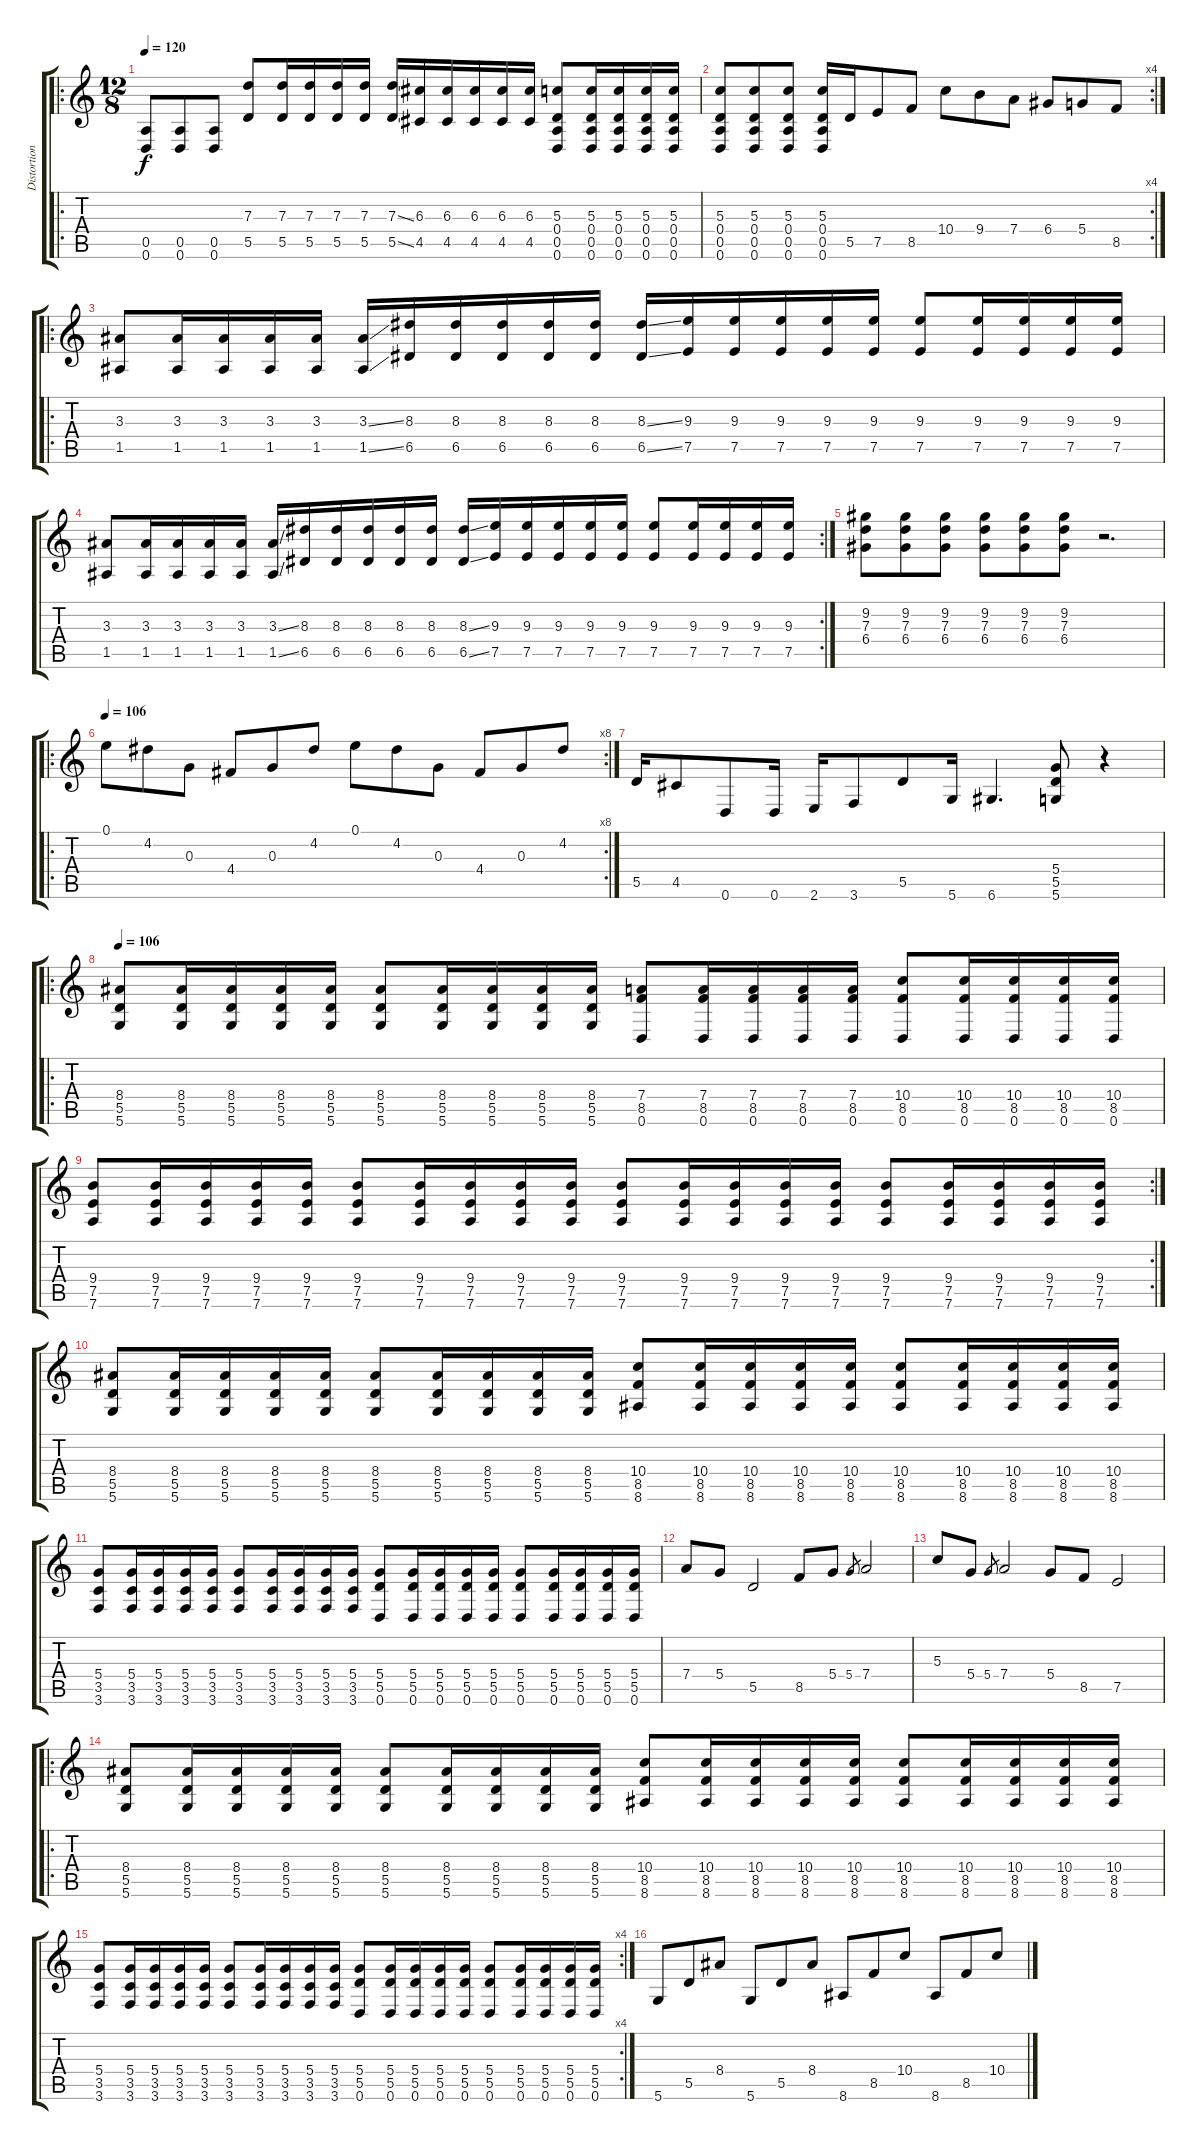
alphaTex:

\track ("Distortion 1" "Distortion") {instrument distortionguitar}
\staff {score tabs}
\tuning (E4 B3 G3 D3 A2 D2) {hide}
\ro
\ts (12 8)
\tempo 120
\clef g2
\ks c
(0.5 0.6).8{dy f} (0.5 0.6).8 (0.5 0.6).8 (7.3 5.5).8 (7.3 5.5).16 (7.3 5.5).16 (7.3 5.5).16 (7.3 5.5).16 (7.3{ss} 5.5{ss}).16 (6.3 4.5).16 (6.3 4.5).16 (6.3 4.5).16 (6.3 4.5).16 (6.3 4.5).16 (5.3 0.4 0.5 0.6).8 (5.3 0.4 0.5 0.6).16 (5.3 0.4 0.5 0.6).16 (5.3 0.4 0.5 0.6).16 (5.3 0.4 0.5 0.6).16 |
\rc 4
(5.3 0.4 0.5 0.6).8 (5.3 0.4 0.5 0.6).8 (5.3 0.4 0.5 0.6).8 (5.3 0.4 0.5 0.6).16 5.5.16 7.5.8 8.5.8 10.4.8 9.4.8 7.4.8 6.4.8 5.4.8 8.5.8 |
\ro
(3.3 1.5).8 (3.3 1.5).16 (3.3 1.5).16 (3.3 1.5).16 (3.3 1.5).16 (3.3{ss} 1.5{ss}).16 (8.3 6.5).16 (8.3 6.5).16 (8.3 6.5).16 (8.3 6.5).16 (8.3 6.5).16 (8.3{ss} 6.5{ss}).16 (9.3 7.5).16 (9.3 7.5).16 (9.3 7.5).16 (9.3 7.5).16 (9.3 7.5).16 (9.3 7.5).8 (9.3 7.5).16 (9.3 7.5).16 (9.3 7.5).16 (9.3 7.5).16 |
\rc 2
(3.3 1.5).8 (3.3 1.5).16 (3.3 1.5).16 (3.3 1.5).16 (3.3 1.5).16 (3.3{ss} 1.5{ss}).16 (8.3 6.5).16 (8.3 6.5).16 (8.3 6.5).16 (8.3 6.5).16 (8.3 6.5).16 (8.3{ss} 6.5{ss}).16 (9.3 7.5).16 (9.3 7.5).16 (9.3 7.5).16 (9.3 7.5).16 (9.3 7.5).16 (9.3 7.5).8 (9.3 7.5).16 (9.3 7.5).16 (9.3 7.5).16 (9.3 7.5).16 |
(9.2 7.3 6.4).8 (9.2 7.3 6.4).8 (9.2 7.3 6.4).8 (9.2 7.3 6.4).8 (9.2 7.3 6.4).8 (9.2 7.3 6.4).8 r.2{d} |
\ro
\rc 8
\tempo 106
0.1.8 4.2.8 0.3.8 4.4.8 0.3.8 4.2.8 0.1.8 4.2.8 0.3.8 4.4.8 0.3.8 4.2.8 |
5.5.16 4.5.8 0.6.8 0.6.16 2.6.16 3.6.8 5.5.8 5.6.16 6.6.4{d} (5.4 5.5 5.6).8 r.4 |
\ro
\tempo 106
(8.4 5.5 5.6).8 (8.4 5.5 5.6).16 (8.4 5.5 5.6).16 (8.4 5.5 5.6).16 (8.4 5.5 5.6).16 (8.4 5.5 5.6).8 (8.4 5.5 5.6).16 (8.4 5.5 5.6).16 (8.4 5.5 5.6).16 (8.4 5.5 5.6).16 (7.4 8.5 0.6).8 (7.4 8.5 0.6).16 (7.4 8.5 0.6).16 (7.4 8.5 0.6).16 (7.4 8.5 0.6).16 (10.4 8.5 0.6).8 (10.4 8.5 0.6).16 (10.4 8.5 0.6).16 (10.4 8.5 0.6).16 (10.4 8.5 0.6).16 |
\rc 2
(9.4 7.5 7.6).8 (9.4 7.5 7.6).16 (9.4 7.5 7.6).16 (9.4 7.5 7.6).16 (9.4 7.5 7.6).16 (9.4 7.5 7.6).8 (9.4 7.5 7.6).16 (9.4 7.5 7.6).16 (9.4 7.5 7.6).16 (9.4 7.5 7.6).16 (9.4 7.5 7.6).8 (9.4 7.5 7.6).16 (9.4 7.5 7.6).16 (9.4 7.5 7.6).16 (9.4 7.5 7.6).16 (9.4 7.5 7.6).8 (9.4 7.5 7.6).16 (9.4 7.5 7.6).16 (9.4 7.5 7.6).16 (9.4 7.5 7.6).16 |
(8.4 5.5 5.6).8{balance 8} (8.4 5.5 5.6).16 (8.4 5.5 5.6).16 (8.4 5.5 5.6).16 (8.4 5.5 5.6).16 (8.4 5.5 5.6).8 (8.4 5.5 5.6).16 (8.4 5.5 5.6).16 (8.4 5.5 5.6).16 (8.4 5.5 5.6).16 (10.4 8.5 8.6).8 (10.4 8.5 8.6).16 (10.4 8.5 8.6).16 (10.4 8.5 8.6).16 (10.4 8.5 8.6).16 (10.4 8.5 8.6).8 (10.4 8.5 8.6).16 (10.4 8.5 8.6).16 (10.4 8.5 8.6).16 (10.4 8.5 8.6).16 |
(5.4 3.5 3.6).8 (5.4 3.5 3.6).16 (5.4 3.5 3.6).16 (5.4 3.5 3.6).16 (5.4 3.5 3.6).16 (5.4 3.5 3.6).8 (5.4 3.5 3.6).16 (5.4 3.5 3.6).16 (5.4 3.5 3.6).16 (5.4 3.5 3.6).16 (5.4 5.5 0.6).8 (5.4 5.5 0.6).16 (5.4 5.5 0.6).16 (5.4 5.5 0.6).16 (5.4 5.5 0.6).16 (5.4 5.5 0.6).8 (5.4 5.5 0.6).16 (5.4 5.5 0.6).16 (5.4 5.5 0.6).16 (5.4 5.5 0.6).16 |
7.4.8{volume 11 balance 8} 5.4.8 5.5.2 8.5.8 5.4.8 5.4.8{gr} 7.4.2 |
5.3.8 5.4.8 5.4.8{gr} 7.4.2 5.4.8 8.5.8 7.5.2 |
\ro
(8.4 5.5 5.6).8 (8.4 5.5 5.6).16 (8.4 5.5 5.6).16 (8.4 5.5 5.6).16 (8.4 5.5 5.6).16 (8.4 5.5 5.6).8 (8.4 5.5 5.6).16 (8.4 5.5 5.6).16 (8.4 5.5 5.6).16 (8.4 5.5 5.6).16 (10.4 8.5 8.6).8 (10.4 8.5 8.6).16 (10.4 8.5 8.6).16 (10.4 8.5 8.6).16 (10.4 8.5 8.6).16 (10.4 8.5 8.6).8 (10.4 8.5 8.6).16 (10.4 8.5 8.6).16 (10.4 8.5 8.6).16 (10.4 8.5 8.6).16 |
\rc 4
(5.4 3.5 3.6).8 (5.4 3.5 3.6).16 (5.4 3.5 3.6).16 (5.4 3.5 3.6).16 (5.4 3.5 3.6).16 (5.4 3.5 3.6).8 (5.4 3.5 3.6).16 (5.4 3.5 3.6).16 (5.4 3.5 3.6).16 (5.4 3.5 3.6).16 (5.4 5.5 0.6).8 (5.4 5.5 0.6).16 (5.4 5.5 0.6).16 (5.4 5.5 0.6).16 (5.4 5.5 0.6).16 (5.4 5.5 0.6).8 (5.4 5.5 0.6).16 (5.4 5.5 0.6).16 (5.4 5.5 0.6).16 (5.4 5.5 0.6).16 |
5.6.8 5.5.8 8.4.8 5.6.8 5.5.8 8.4.8 8.6.8 8.5.8 10.4.8 8.6.8 8.5.8 10.4.8
